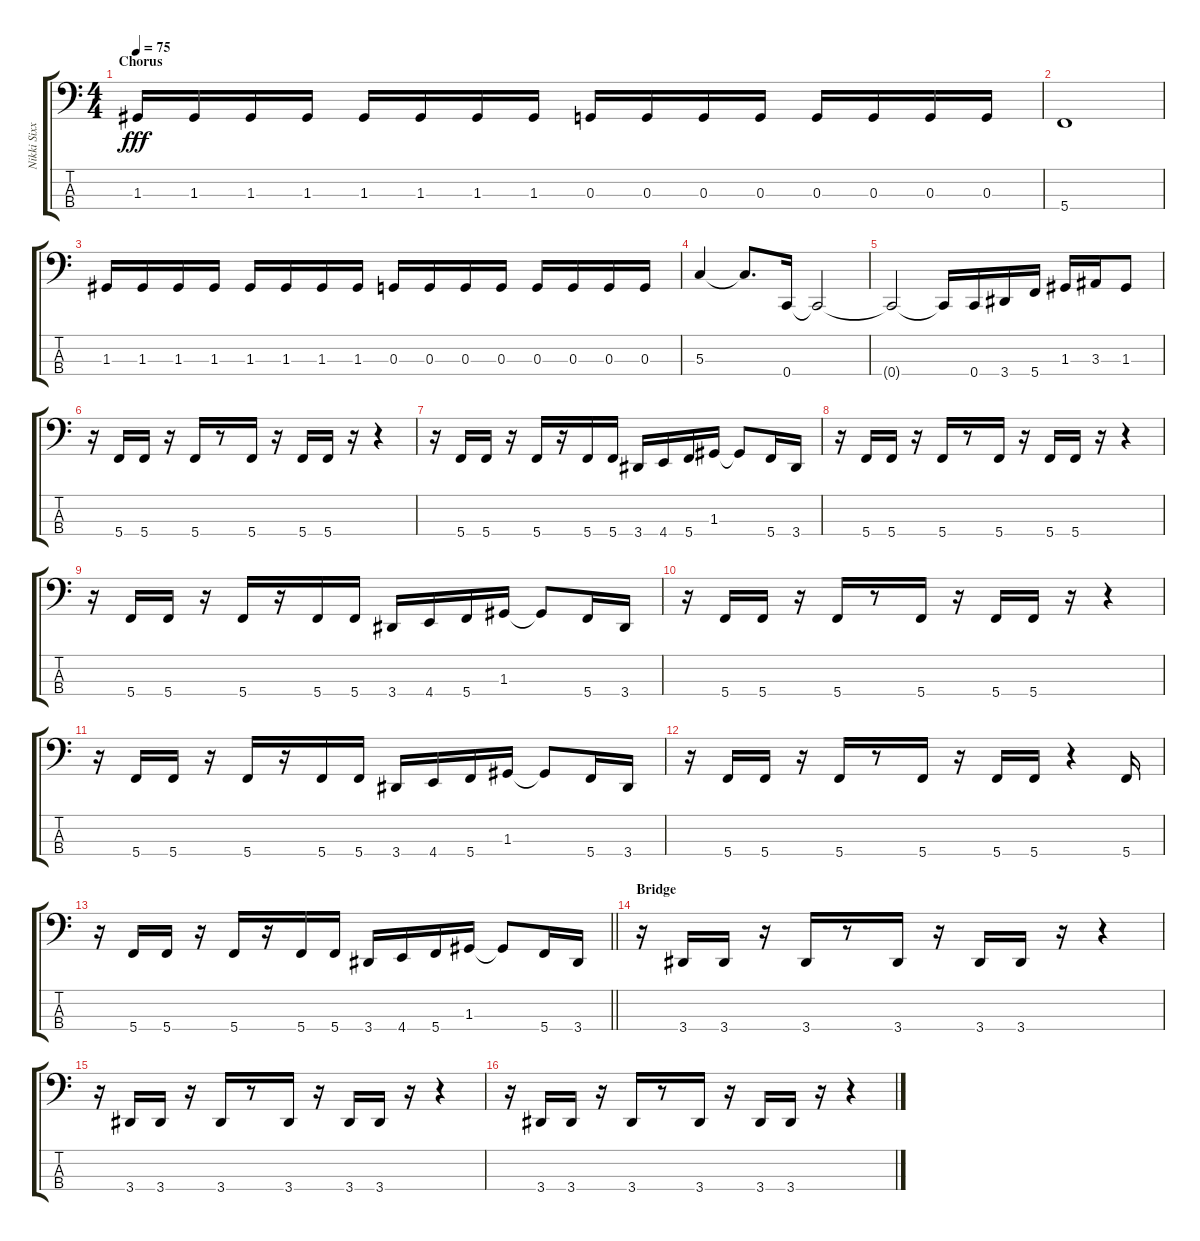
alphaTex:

\track ("Nikki Sixx - Bass" "Nikki Sixx") {instrument electricbasspick}
\staff {score tabs}
\tuning (F2 C2 G1 C1) {hide}
\ts (4 4)
\section ("" "Chorus")
\tempo 75
\clef f4
\ks c
1.3.16{dy fff} 1.3.16 1.3.16 1.3.16 1.3.16 1.3.16 1.3.16 1.3.16 0.3.16 0.3.16 0.3.16 0.3.16 0.3.16 0.3.16 0.3.16 0.3.16 |
5.4.1 |
1.3.16 1.3.16 1.3.16 1.3.16 1.3.16 1.3.16 1.3.16 1.3.16 0.3.16 0.3.16 0.3.16 0.3.16 0.3.16 0.3.16 0.3.16 0.3.16 |
5.3.4 5.3{t}.8{d} 0.4.16 0.4{t}.2 |
0.4{t}.2 0.4{t}.16 0.4.16 3.4.16 5.4.16 1.3.16 3.3.16 1.3.8 |
r.16 5.4.16 5.4.16 r.16 5.4.16 r.8 5.4.16 r.16 5.4.16 5.4.16 r.16 r.4 |
r.16 5.4.16 5.4.16 r.16 5.4.16 r.16 5.4.16 5.4.16 3.4.16 4.4.16 5.4.16 1.3.16 1.3{t}.8 5.4.16 3.4.16 |
r.16 5.4.16 5.4.16 r.16 5.4.16 r.8 5.4.16 r.16 5.4.16 5.4.16 r.16 r.4 |
r.16 5.4.16 5.4.16 r.16 5.4.16 r.16 5.4.16 5.4.16 3.4.16 4.4.16 5.4.16 1.3.16 1.3{t}.8 5.4.16 3.4.16 |
r.16 5.4.16 5.4.16 r.16 5.4.16 r.8 5.4.16 r.16 5.4.16 5.4.16 r.16 r.4 |
r.16 5.4.16 5.4.16 r.16 5.4.16 r.16 5.4.16 5.4.16 3.4.16 4.4.16 5.4.16 1.3.16 1.3{t}.8 5.4.16 3.4.16 |
r.16 5.4.16 5.4.16 r.16 5.4.16 r.8 5.4.16 r.16 5.4.16 5.4.16 r.4 5.4.16 |
\barLineRight lightlight
r.16 5.4.16 5.4.16 r.16 5.4.16 r.16 5.4.16 5.4.16 3.4.16 4.4.16 5.4.16 1.3.16 1.3{t}.8 5.4.16 3.4.16 |
\section ("" "Bridge")
r.16 3.4.16 3.4.16 r.16 3.4.16 r.8 3.4.16 r.16 3.4.16 3.4.16 r.16 r.4 |
r.16 3.4.16 3.4.16 r.16 3.4.16 r.8 3.4.16 r.16 3.4.16 3.4.16 r.16 r.4 |
r.16 3.4.16 3.4.16 r.16 3.4.16 r.8 3.4.16 r.16 3.4.16 3.4.16 r.16 r.4
